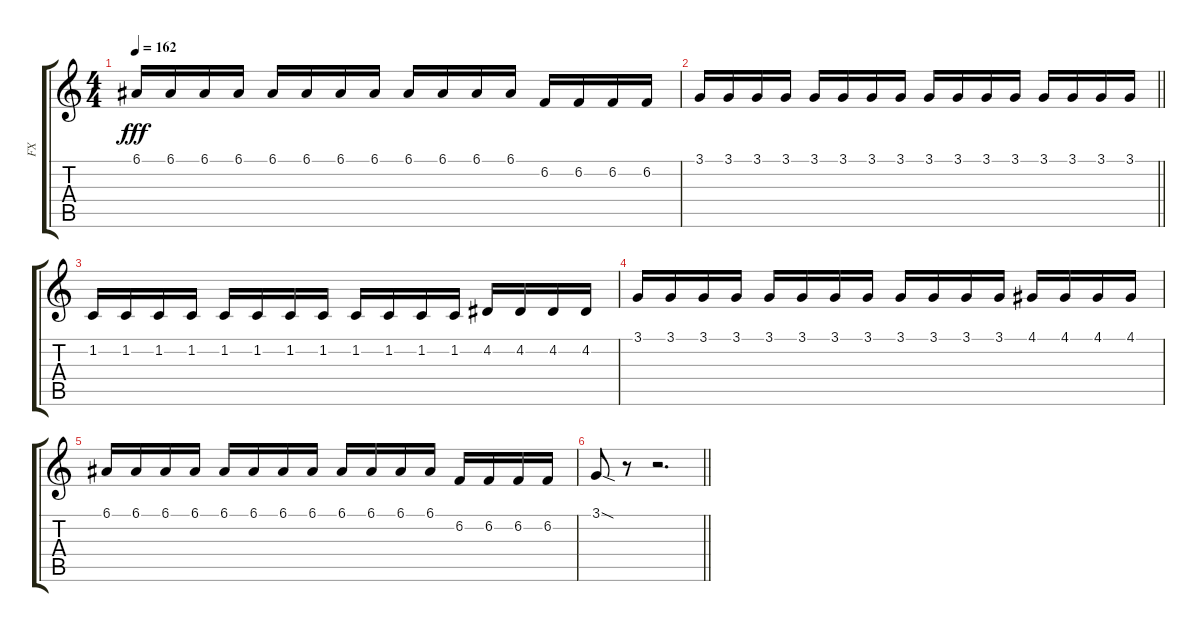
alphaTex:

\track ("FX" "FX") {instrument breathnoise}
\staff {score tabs}
\tuning (E4 B3 G3 D3 A2 E2) {hide}
\ts (4 4)
\tempo 162
\clef g2
\ks c
6.1.16{dy fff} 6.1.16 6.1.16 6.1.16 6.1.16 6.1.16 6.1.16 6.1.16 6.1.16 6.1.16 6.1.16 6.1.16 6.2.16 6.2.16 6.2.16 6.2.16 |
\barLineRight lightlight
3.1.16 3.1.16 3.1.16 3.1.16 3.1.16 3.1.16 3.1.16 3.1.16 3.1.16 3.1.16 3.1.16 3.1.16 3.1.16 3.1.16 3.1.16 3.1.16 |
1.2.16 1.2.16 1.2.16 1.2.16 1.2.16 1.2.16 1.2.16 1.2.16 1.2.16 1.2.16 1.2.16 1.2.16 4.2.16 4.2.16 4.2.16 4.2.16 |
3.1.16 3.1.16 3.1.16 3.1.16 3.1.16 3.1.16 3.1.16 3.1.16 3.1.16 3.1.16 3.1.16 3.1.16 4.1.16 4.1.16 4.1.16 4.1.16 |
6.1.16 6.1.16 6.1.16 6.1.16 6.1.16 6.1.16 6.1.16 6.1.16 6.1.16 6.1.16 6.1.16 6.1.16 6.2.16 6.2.16 6.2.16 6.2.16 |
\barLineRight lightlight
3.1{sod}.8 r.8 r.2{d}
